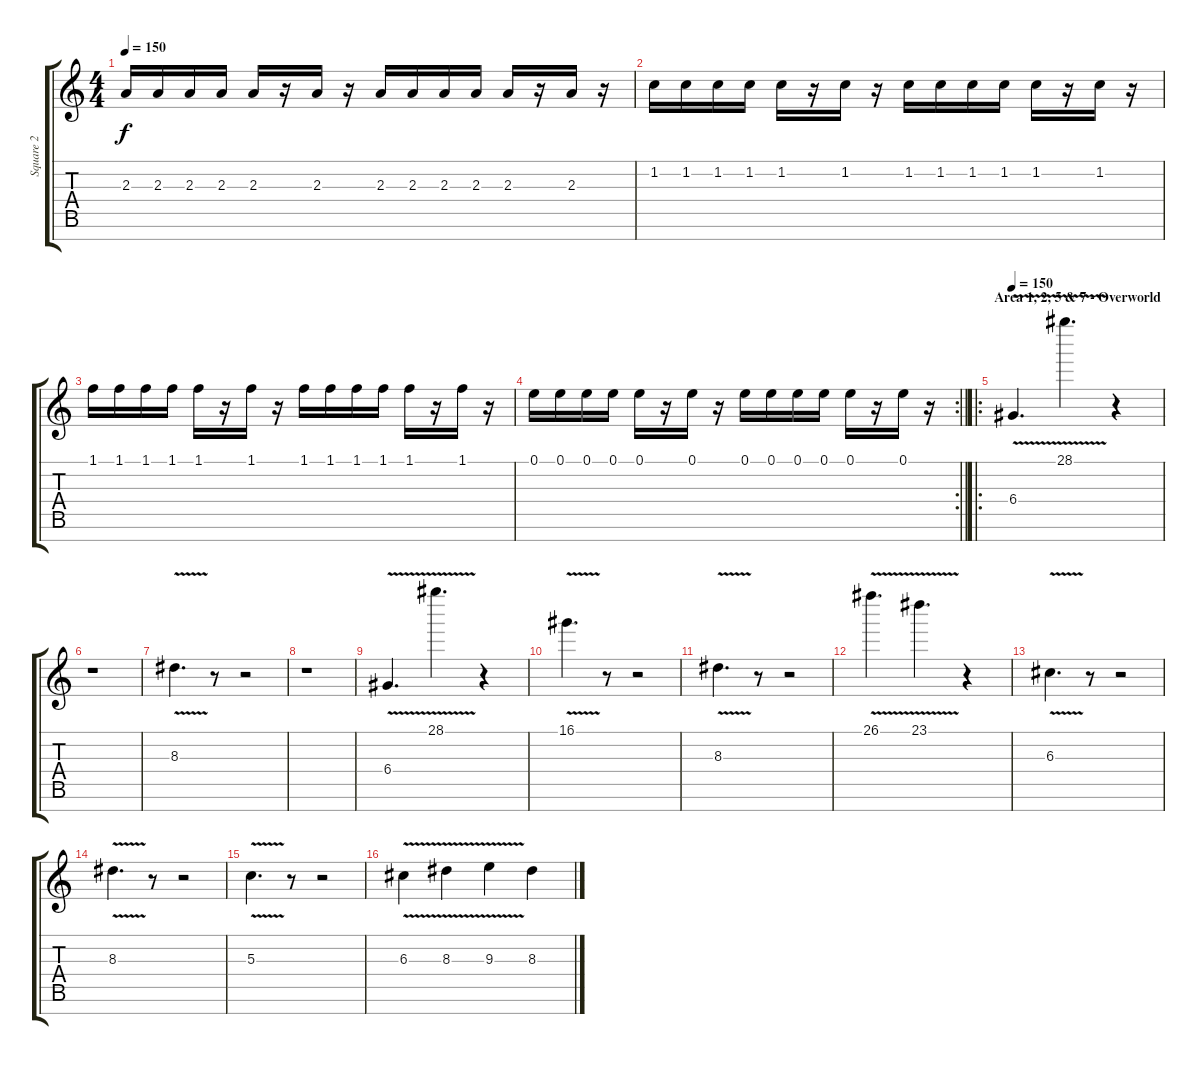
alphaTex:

\track ("Square 2" "Square 2") {instrument overdrivenguitar}
\staff {score tabs}
\tuning (E4 B3 G3 D3 A2 E2 B1) {hide}
\ts (4 4)
\tempo 150
\clef g2
\ks c
2.3.16{dy f} 2.3.16 2.3.16 2.3.16 2.3.16 r.16 2.3.16 r.16 2.3.16 2.3.16 2.3.16 2.3.16 2.3.16 r.16 2.3.16 r.16 |
1.2.16 1.2.16 1.2.16 1.2.16 1.2.16 r.16 1.2.16 r.16 1.2.16 1.2.16 1.2.16 1.2.16 1.2.16 r.16 1.2.16 r.16 |
1.1.16 1.1.16 1.1.16 1.1.16 1.1.16 r.16 1.1.16 r.16 1.1.16 1.1.16 1.1.16 1.1.16 1.1.16 r.16 1.1.16 r.16 |
\rc 2
\barLineRight lightlight
0.1.16 0.1.16 0.1.16 0.1.16 0.1.16 r.16 0.1.16 r.16 0.1.16 0.1.16 0.1.16 0.1.16 0.1.16 r.16 0.1.16 r.16 |
\ro
\section ("" "Area 1, 2, 5 & 7 - Overworld")
\tempo 150
6.4{v}.4{d volume 13 instrument overdrivenguitar} 28.1{v}.4{d} r.4 |
r.1 |
8.3{v}.4{d} r.8 r.2 |
r.1 |
6.4{v}.4{d} 28.1{v}.4{d} r.4 |
16.1{v}.4{d} r.8 r.2 |
8.3{v}.4{d} r.8 r.2 |
26.1{v}.4{d} 23.1{v}.4{d} r.4 |
6.3{v}.4{d} r.8 r.2 |
8.3{v}.4{d} r.8 r.2 |
5.3{v}.4{d} r.8 r.2 |
6.3{v}.4 8.3{v}.4 9.3{v}.4 8.3.4
